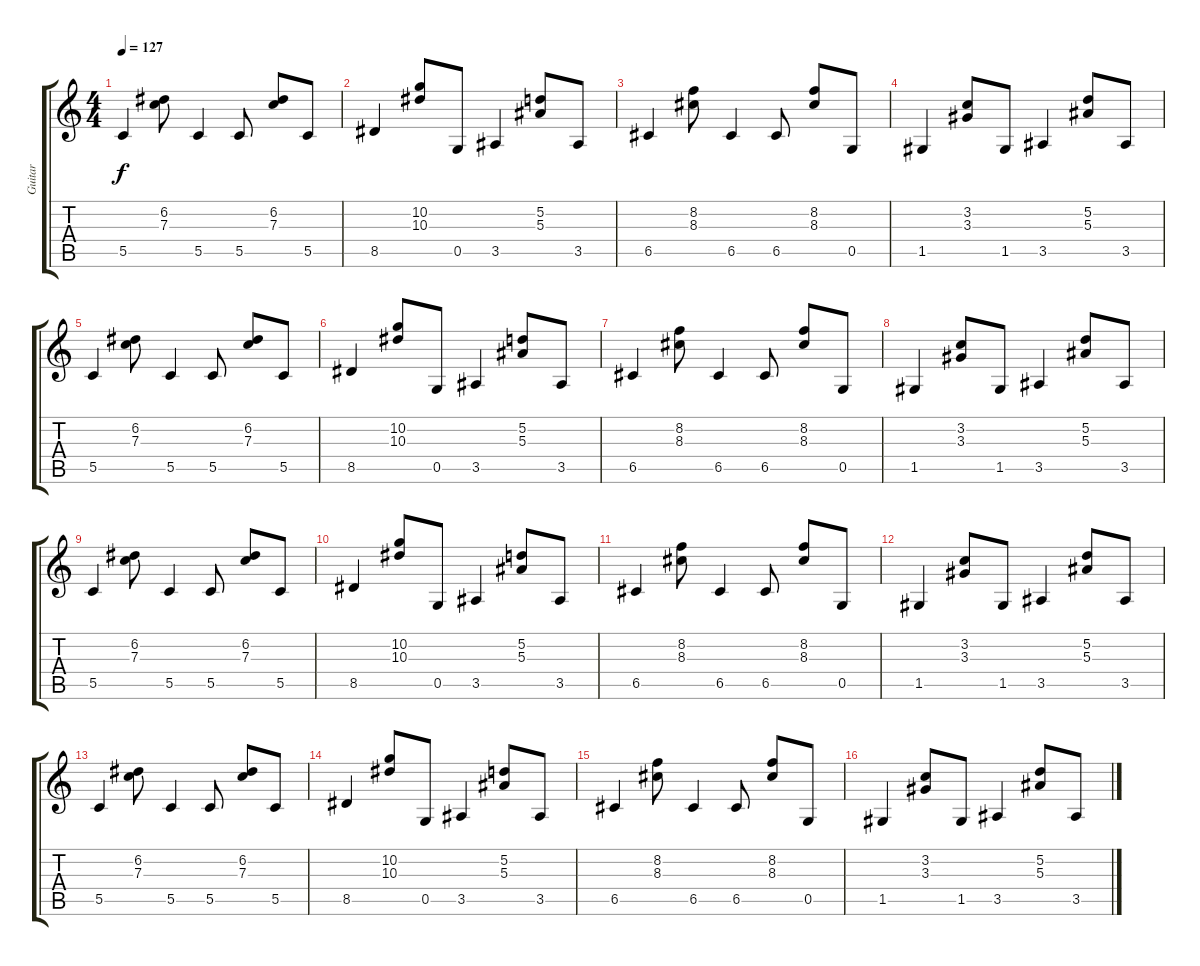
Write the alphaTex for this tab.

\track ("Guitar" "Guitar") {instrument acousticguitarsteel}
\staff {score tabs}
\tuning (D4 A3 F3 C3 G2 C2) {hide}
\ts (4 4)
\tempo 127
\clef g2
\ks c
5.5.4{dy f} (6.2 7.3).8 5.5.4 5.5.8 (6.2 7.3).8 5.5.8 |
8.5.4 (10.2 10.3).8 0.5.8 3.5.4 (5.2 5.3).8 3.5.8 |
6.5.4 (8.2 8.3).8 6.5.4 6.5.8 (8.2 8.3).8 0.5.8 |
1.5.4 (3.2 3.3).8 1.5.8 3.5.4 (5.2 5.3).8 3.5.8 |
5.5.4 (6.2 7.3).8 5.5.4 5.5.8 (6.2 7.3).8 5.5.8 |
8.5.4 (10.2 10.3).8 0.5.8 3.5.4 (5.2 5.3).8 3.5.8 |
6.5.4 (8.2 8.3).8 6.5.4 6.5.8 (8.2 8.3).8 0.5.8 |
1.5.4 (3.2 3.3).8 1.5.8 3.5.4 (5.2 5.3).8 3.5.8 |
5.5.4 (6.2 7.3).8 5.5.4 5.5.8 (6.2 7.3).8 5.5.8 |
8.5.4 (10.2 10.3).8 0.5.8 3.5.4 (5.2 5.3).8 3.5.8 |
6.5.4 (8.2 8.3).8 6.5.4 6.5.8 (8.2 8.3).8 0.5.8 |
1.5.4 (3.2 3.3).8 1.5.8 3.5.4 (5.2 5.3).8 3.5.8 |
5.5.4 (6.2 7.3).8 5.5.4 5.5.8 (6.2 7.3).8 5.5.8 |
8.5.4 (10.2 10.3).8 0.5.8 3.5.4 (5.2 5.3).8 3.5.8 |
6.5.4 (8.2 8.3).8 6.5.4 6.5.8 (8.2 8.3).8 0.5.8 |
1.5.4 (3.2 3.3).8 1.5.8 3.5.4 (5.2 5.3).8 3.5.8
